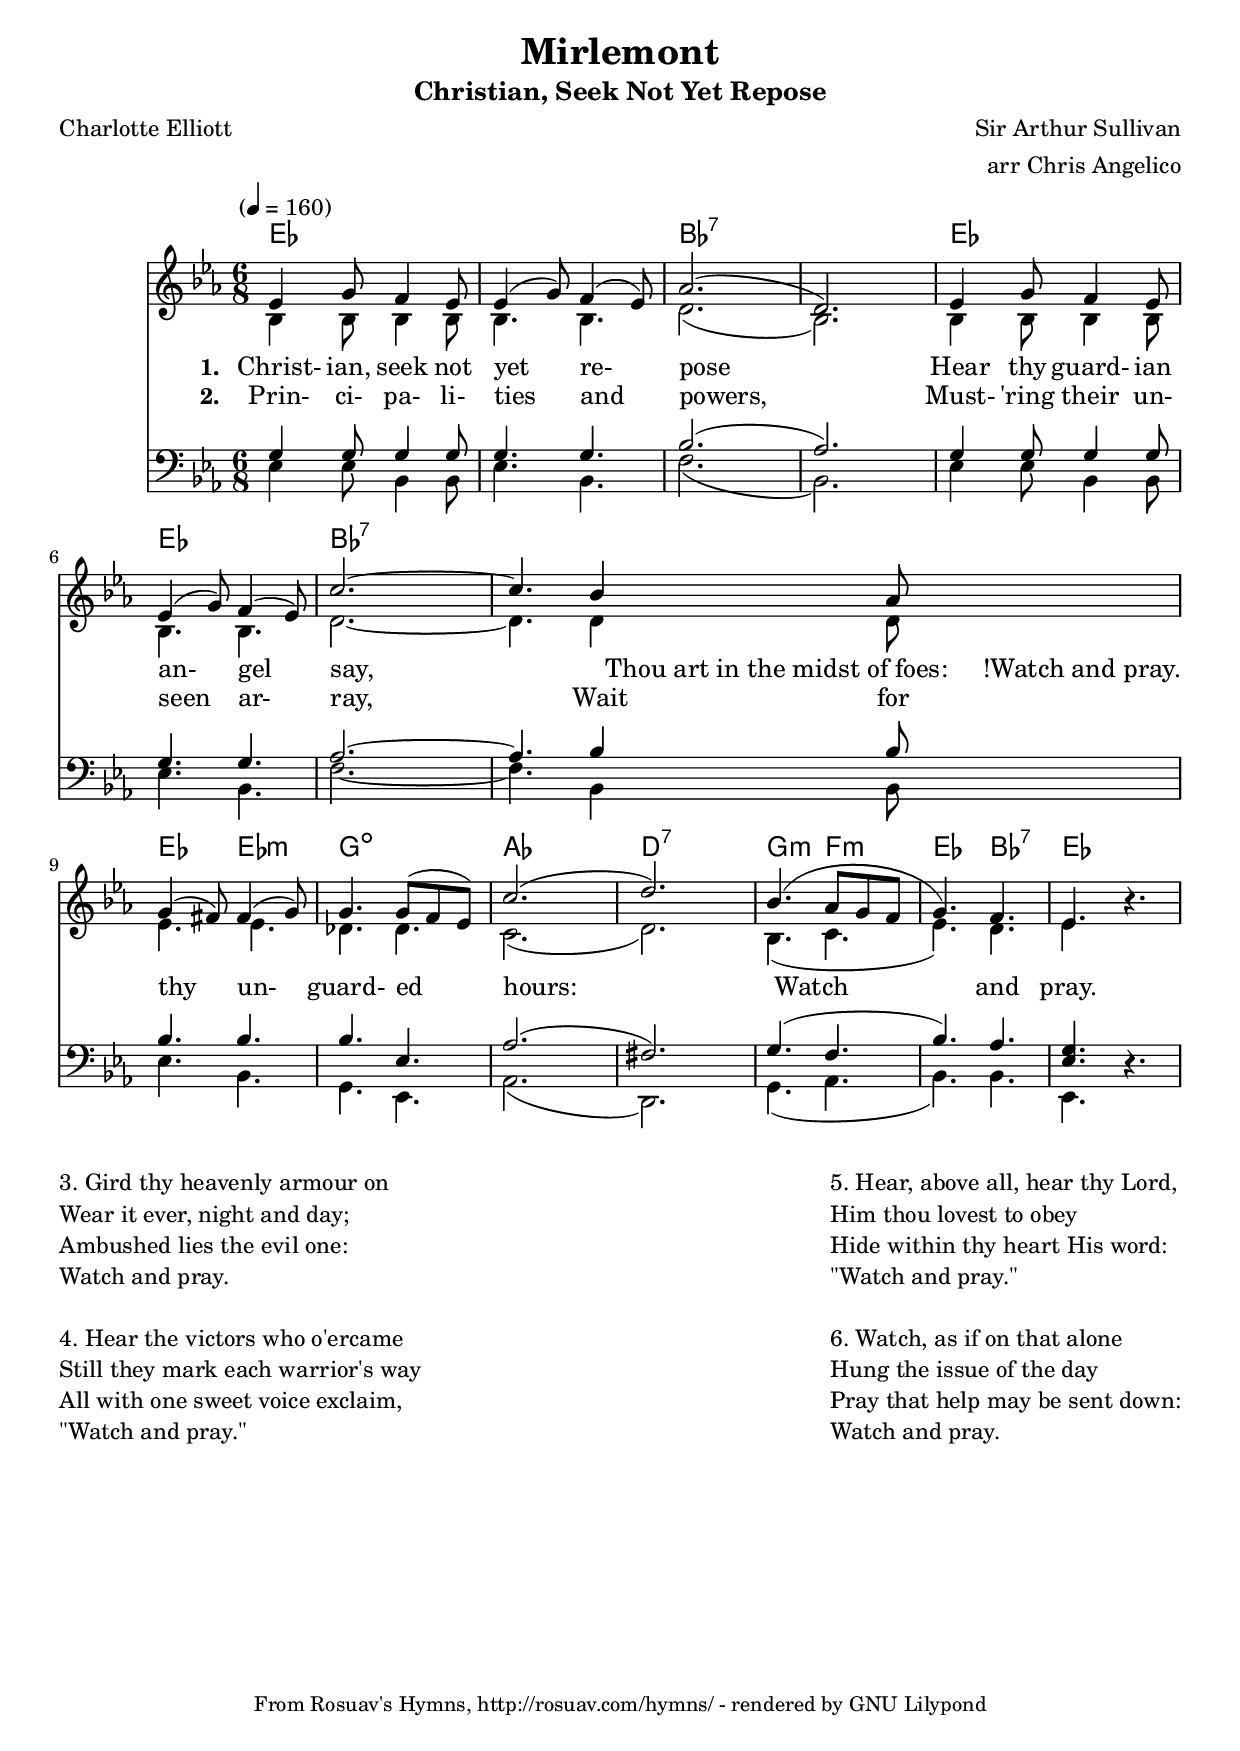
% Look where yonder sun is gleaming
% Original score, p169 (ish)
% Words: RCH #523
\include "Hymnal.ly"

\header
{
	title="Mirlemont"
	subtitle="Christian, Seek Not Yet Repose"
	poet="Charlotte Elliott"
	composer="Sir Arthur Sullivan" % circa 1898
	arranger="arr Chris Angelico" % 2012-02-05
	% meter="" ??
	% piece="" ??
}

\score {
	<<
		\new ChordNames {
			\set chordChanges = ##t
			\transpose bf ef,
			\chordmode {
				bf4. bf bf bf f:7 f:7 f:7 f:7
				bf bf bf bf f:7 f:7 f:7
				f:7 bf bf:m d:dim d:dim ef ef a:7 a:7
				d:m c:m bf f:7 bf
			}
		}
		\new Staff <<
			\set Staff.midiInstrument = "acoustic grand"
			\key ef \major
			\time 6/8
			\tempo "" 4 = 160
			\new Voice = "sops" \transpose bf ef \relative f' {
				\voiceOne
				bf4 d8 c4 bf8 bf4(d8) c4(bf8) ef2.(a,)
				bf4 d8 c4 bf8 bf4(d8) c4(bf8) g'2.~g4.
				f4 ef8 d4(cs8) cs4(d8) d4. d8(c bf) g'2.(a)
				f4.(ef8 d c d4.) c bf
				\oneVoice
				r
			}
			\addlyrics { \lyr \lyricmode {
				\set stanza = #"1."
				!Christ- ian, seek not yet re- pose
				!Hear thy guard- ian an- gel say,
				!"Thou art in the midst of foes:
				!Watch and pray."
			} }
			\addlyrics { \lyr \lyricmode {
				\set stanza = #"2."
				!Prin- ci- pa- li- ties and powers,
				!Must- 'ring their un- seen ar- ray,
				!Wait for thy un- guard- ed hours:
				!Watch and pray.
			} }
			\new Voice = "alto" \transpose bf ef \relative f' {
				\voiceTwo
				f4 f8 f4 f8 f4. f a2.(f)
				f4 f8 f4 f8 f4. f a2.~a4.
				a4 a8 bf4. bf af af g2.(a)
				f4.(g bf) a bf s
			}
		>>
		\new Staff <<
			\clef bass
			\key ef \major
			\new Voice = "tenor" \transpose bf ef \relative c' {
				\voiceOne
				d4 d8 d4 d8 d4. d f2.(ef)
				d4 d8 d4 d8 d4. d ef2.~ef4.
				f4 f8 f4. f f bf, ef2.(cs)
				d4.(c f) ef <d bf>
				\oneVoice
				r
			}
			\new Voice = "bass" \transpose bf ef \relative c' {
				\voiceTwo
				bf4 bf8 f4 f8 bf4. f c'2.(f,)
				bf4 bf8 f4 f8 bf4. f c'2.~c4.
				f,4 f8 bf4. f d bf ef2.(a,)
				d4.(ef f) f bf, s
			}
		>>
	>>
	\layout { }
	\midi { \context { \ChordNameVoice \remove Note_performer } } % Stop chords from sounding in the MIDI
}

% Additional verses
\markup \fill-line {
\column {
"3. Gird thy heavenly armour on"
"Wear it ever, night and day;"
"Ambushed lies the evil one:"
"Watch and pray."
" "
"4. Hear the victors who o'ercame"
"Still they mark each warrior's way"
"All with one sweet voice exclaim,"
"\"Watch and pray.\""
}
\column {
"5. Hear, above all, hear thy Lord,"
"Him thou lovest to obey"
"Hide within thy heart His word:"
"\"Watch and pray.\""
" "
"6. Watch, as if on that alone"
"Hung the issue of the day"
"Pray that help may be sent down:"
"Watch and pray."
}
}
